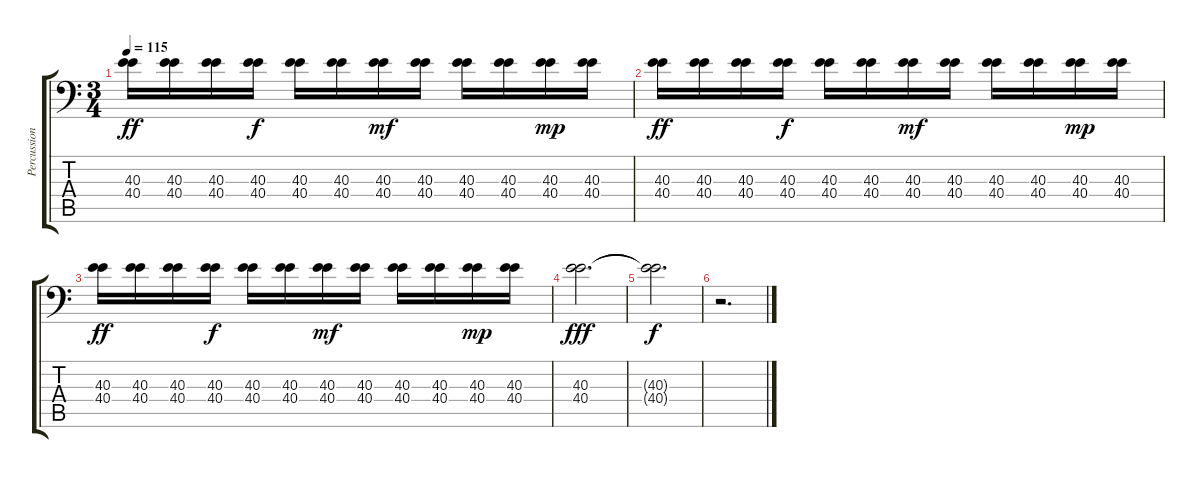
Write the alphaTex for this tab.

\track ("Percussion Effects" "Percussion") {instrument acousticgrandpiano}
\staff {score tabs}
\tuning (C-1 C-1 C-1 C-1 C-1 C-1) {hide}
\ts (3 4)
\tempo 115
\clef f4
\ks c
(40.3 40.4).16{dy ff} (40.3 40.4).16 (40.3 40.4).16 (40.3 40.4).16{dy f} (40.3 40.4).16 (40.3 40.4).16 (40.3 40.4).16{dy mf} (40.3 40.4).16 (40.3 40.4).16 (40.3 40.4).16 (40.3 40.4).16{dy mp} (40.3 40.4).16 |
(40.3 40.4).16{dy ff} (40.3 40.4).16 (40.3 40.4).16 (40.3 40.4).16{dy f} (40.3 40.4).16 (40.3 40.4).16 (40.3 40.4).16{dy mf} (40.3 40.4).16 (40.3 40.4).16 (40.3 40.4).16 (40.3 40.4).16{dy mp} (40.3 40.4).16 |
(40.3 40.4).16{dy ff} (40.3 40.4).16 (40.3 40.4).16 (40.3 40.4).16{dy f} (40.3 40.4).16 (40.3 40.4).16 (40.3 40.4).16{dy mf} (40.3 40.4).16 (40.3 40.4).16 (40.3 40.4).16 (40.3 40.4).16{dy mp} (40.3 40.4).16 |
(40.3 40.4).2{d dy fff} |
(40.3{t} 40.4{t}).2{d dy f} |
r.2{d}
